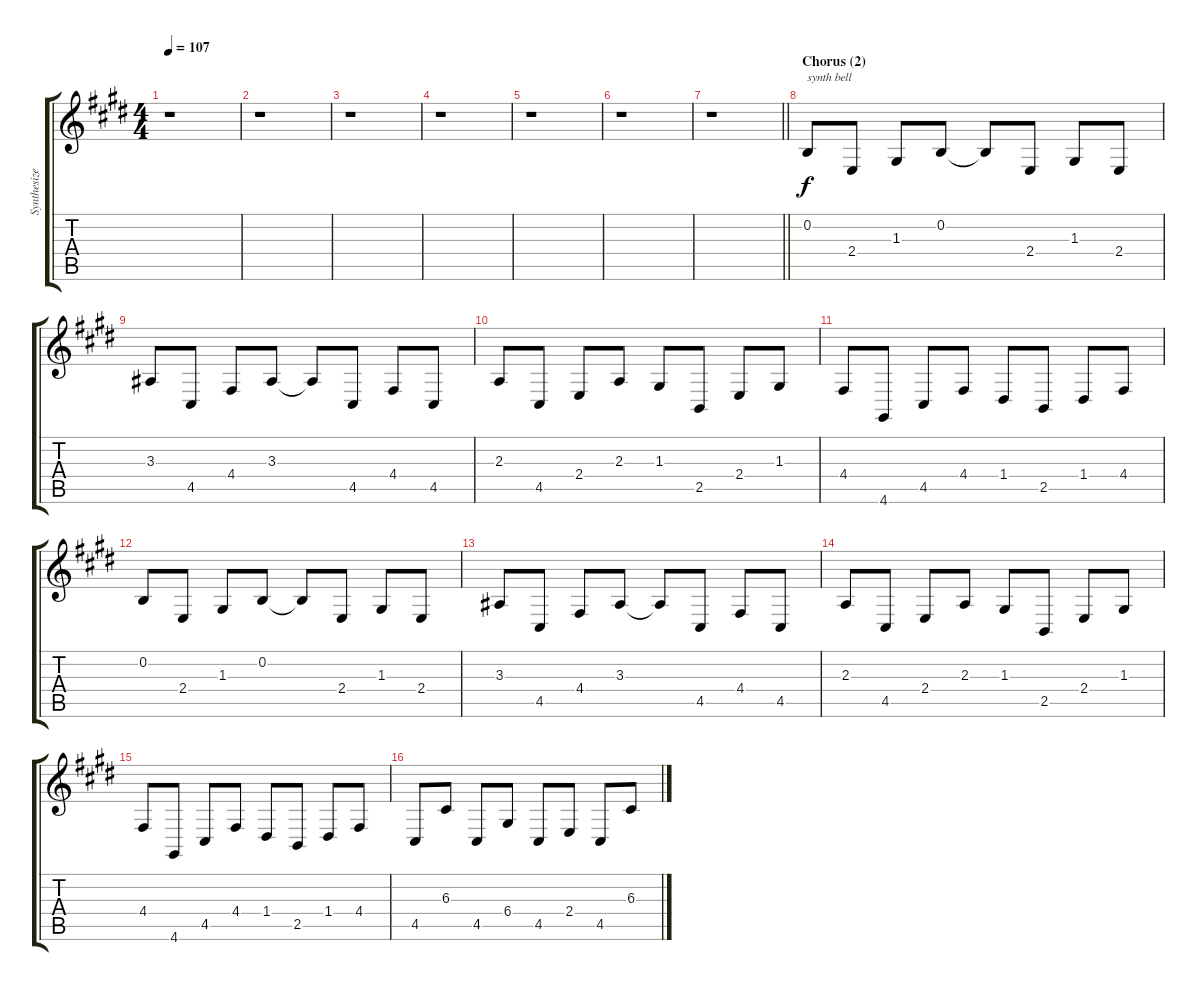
\track ("Synthesizer I" "Synthesize") {instrument tinklebell}
\staff {score tabs}
\tuning (E4 B3 G3 D3 A2 E2) {hide}
\ts (4 4)
\tempo 107
\clef g2
\ks e
r.1{dy f} |
r.1 |
r.1 |
r.1 |
r.1 |
r.1 |
\barLineRight lightlight
r.1 |
\section ("" "Chorus (2)")
0.2.8{txt "synth bell"} 2.4.8 1.3.8 0.2.8 0.2{t}.8 2.4.8 1.3.8 2.4.8 |
3.3.8 4.5.8 4.4.8 3.3.8 3.3{t}.8 4.5.8 4.4.8 4.5.8 |
2.3.8 4.5.8 2.4.8 2.3.8 1.3.8 2.5.8 2.4.8 1.3.8 |
4.4.8 4.6.8 4.5.8 4.4.8 1.4.8 2.5.8 1.4.8 4.4.8 |
0.2.8 2.4.8 1.3.8 0.2.8 0.2{t}.8 2.4.8 1.3.8 2.4.8 |
3.3.8 4.5.8 4.4.8 3.3.8 3.3{t}.8 4.5.8 4.4.8 4.5.8 |
2.3.8 4.5.8 2.4.8 2.3.8 1.3.8 2.5.8 2.4.8 1.3.8 |
4.4.8 4.6.8 4.5.8 4.4.8 1.4.8 2.5.8 1.4.8 4.4.8 |
4.5.8 6.3.8 4.5.8 6.4.8 4.5.8 2.4.8 4.5.8 6.3.8
